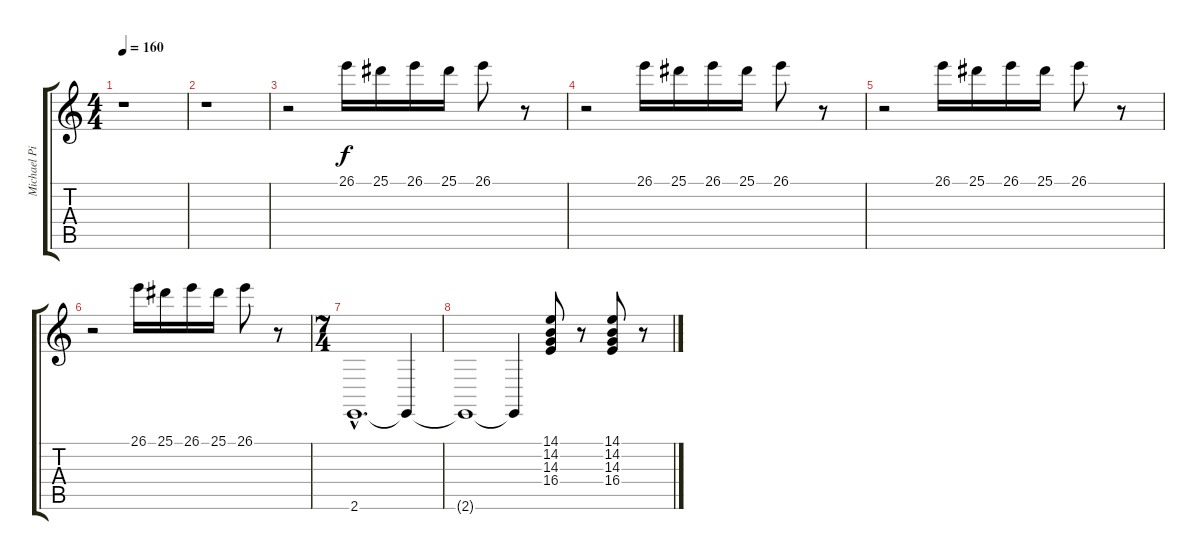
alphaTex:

\track ("Michael Pinella" "Michael Pi") {instrument stringensemble1}
\staff {score tabs}
\tuning (D4 A3 F3 C3 G2 D2) {hide}
\ts (4 4)
\tempo 160
\clef g2
\ks c
r.1{dy f} |
r.1 |
r.2 26.1.16 25.1.16 26.1.16 25.1.16 26.1.8 r.8 |
r.2 26.1.16 25.1.16 26.1.16 25.1.16 26.1.8 r.8 |
r.2 26.1.16 25.1.16 26.1.16 25.1.16 26.1.8 r.8 |
r.2 26.1.16 25.1.16 26.1.16 25.1.16 26.1.8 r.8 |
\ts (7 4)
2.6{hac}.1{d} 2.6{t}.4 |
2.6{t}.1{txt ""} 2.6{t}.4 (14.1 14.2 14.3 16.4).8 r.8 (14.1 14.2 14.3 16.4).8 r.8
